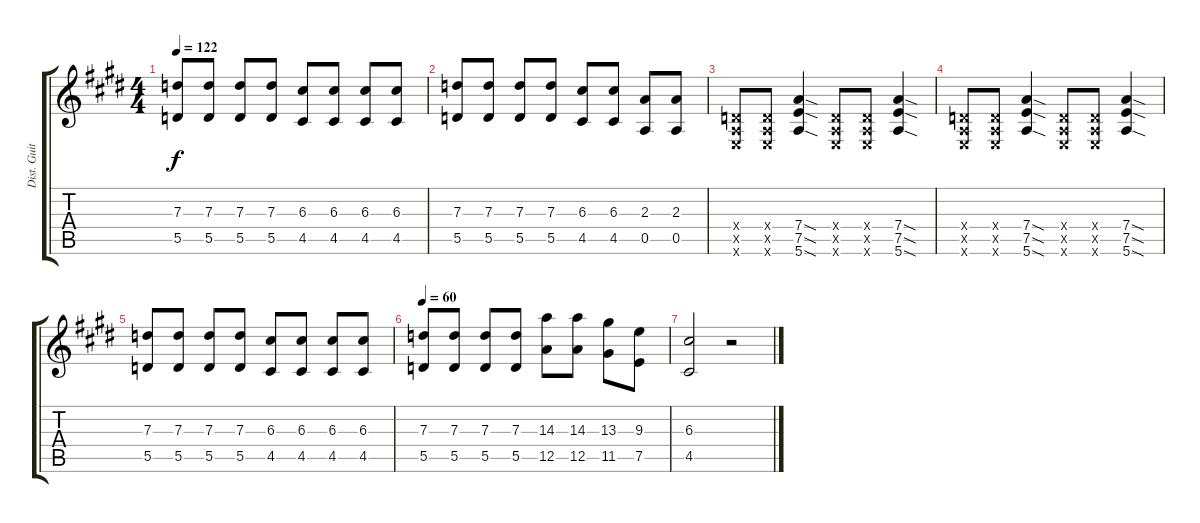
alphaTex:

\track ("Dist. Guitar" "Dist. Guit") {instrument distortionguitar}
\staff {score tabs}
\tuning (E4 B3 G3 D3 A2 E2) {hide}
\ts (4 4)
\tempo 122
\clef g2
\ks e
(7.3 5.5).8{dy f} (7.3 5.5).8 (7.3 5.5).8 (7.3 5.5).8 (6.3 4.5).8 (6.3 4.5).8 (6.3 4.5).8 (6.3 4.5).8 |
(7.3 5.5).8 (7.3 5.5).8 (7.3 5.5).8 (7.3 5.5).8 (6.3 4.5).8 (6.3 4.5).8 (2.3 0.5).8 (2.3 0.5).8 |
(0.4{x} 0.5{x} 0.6{x}).8 (0.4{x} 0.5{x} 0.6{x}).8 (7.4{sod} 7.5{sod} 5.6{sod}).4 (0.4{x} 0.5{x} 0.6{x}).8 (0.4{x} 0.5{x} 0.6{x}).8 (7.4{sod} 7.5{sod} 5.6{sod}).4 |
(0.4{x} 0.5{x} 0.6{x}).8 (0.4{x} 0.5{x} 0.6{x}).8 (7.4{sod} 7.5{sod} 5.6{sod}).4 (0.4{x} 0.5{x} 0.6{x}).8 (0.4{x} 0.5{x} 0.6{x}).8 (7.4{sod} 7.5{sod} 5.6{sod}).4 |
(7.3 5.5).8 (7.3 5.5).8 (7.3 5.5).8 (7.3 5.5).8 (6.3 4.5).8 (6.3 4.5).8 (6.3 4.5).8 (6.3 4.5).8 |
\tempo 60
(7.3 5.5).8 (7.3 5.5).8 (7.3 5.5).8 (7.3 5.5).8 (14.3 12.5).8 (14.3 12.5).8 (13.3 11.5).8 (9.3 7.5).8 |
(6.3 4.5).2{volume 0} r.2
